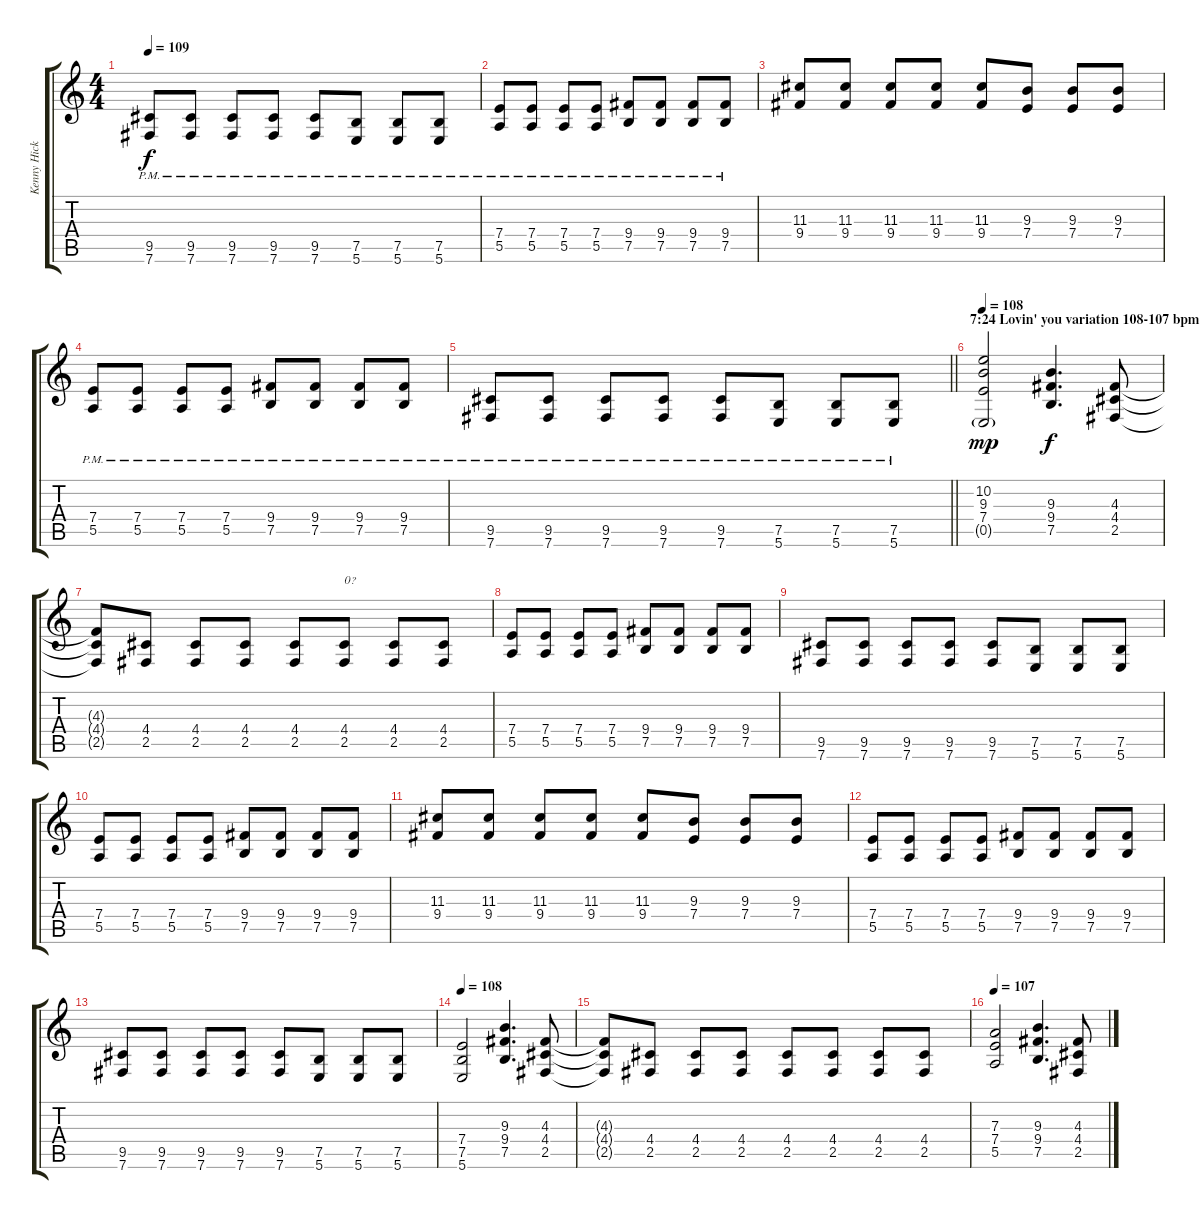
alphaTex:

\track ("Kenny Hickey (Guitar)" "Kenny Hick") {instrument overdrivenguitar}
\staff {score tabs}
\tuning (B3 Gb3 D3 A2 E2 B1) {hide}
\ts (4 4)
\tempo 109
\clef g2
\ks c
(9.5{pm} 7.6{pm}).8{dy f} (9.5{pm} 7.6{pm}).8 (9.5{pm} 7.6{pm}).8 (9.5{pm} 7.6{pm}).8 (9.5{pm} 7.6{pm}).8 (7.5{pm} 5.6{pm}).8 (7.5{pm} 5.6{pm}).8 (7.5{pm} 5.6{pm}).8 |
(7.4{pm} 5.5{pm}).8 (7.4{pm} 5.5{pm}).8 (7.4{pm} 5.5{pm}).8 (7.4{pm} 5.5{pm}).8 (9.4{pm} 7.5{pm}).8 (9.4{pm} 7.5{pm}).8 (9.4{pm} 7.5{pm}).8 (9.4{pm} 7.5{pm}).8 |
(11.3 9.4).8 (11.3 9.4).8 (11.3 9.4).8 (11.3 9.4).8 (11.3 9.4).8 (9.3 7.4).8 (9.3 7.4).8 (9.3 7.4).8 |
(7.4{pm} 5.5{pm}).8 (7.4{pm} 5.5{pm}).8 (7.4{pm} 5.5{pm}).8 (7.4{pm} 5.5{pm}).8 (9.4{pm} 7.5{pm}).8 (9.4{pm} 7.5{pm}).8 (9.4{pm} 7.5{pm}).8 (9.4{pm} 7.5{pm}).8 |
\barLineRight lightlight
(9.5{pm} 7.6{pm}).8 (9.5{pm} 7.6{pm}).8 (9.5{pm} 7.6{pm}).8 (9.5{pm} 7.6{pm}).8 (9.5{pm} 7.6{pm}).8 (7.5{pm} 5.6{pm}).8 (7.5{pm} 5.6{pm}).8 (7.5{pm} 5.6{pm}).8 |
\section ("" "7:24 Lovin' you variation 108-107 bpm")
\tempo 108
(10.2 9.3 7.4 0.5{g}).2{dy mp} (9.3 9.4 7.5).4{d dy f} (4.3 4.4 2.5).8 |
(4.3{t} 4.4{t} 2.5{t}).8 (4.4 2.5).8 (4.4 2.5).8 (4.4 2.5).8 (4.4 2.5).8 (4.4 2.5).8{txt "0?"} (4.4 2.5).8 (4.4 2.5).8 |
(7.4 5.5).8 (7.4 5.5).8 (7.4 5.5).8 (7.4 5.5).8 (9.4 7.5).8 (9.4 7.5).8 (9.4 7.5).8 (9.4 7.5).8 |
(9.5 7.6).8 (9.5 7.6).8 (9.5 7.6).8 (9.5 7.6).8 (9.5 7.6).8 (7.5 5.6).8 (7.5 5.6).8 (7.5 5.6).8 |
(7.4 5.5).8 (7.4 5.5).8 (7.4 5.5).8 (7.4 5.5).8 (9.4 7.5).8 (9.4 7.5).8 (9.4 7.5).8 (9.4 7.5).8 |
(11.3 9.4).8 (11.3 9.4).8 (11.3 9.4).8 (11.3 9.4).8 (11.3 9.4).8 (9.3 7.4).8 (9.3 7.4).8 (9.3 7.4).8 |
(7.4 5.5).8 (7.4 5.5).8 (7.4 5.5).8 (7.4 5.5).8 (9.4 7.5).8 (9.4 7.5).8 (9.4 7.5).8 (9.4 7.5).8 |
(9.5 7.6).8 (9.5 7.6).8 (9.5 7.6).8 (9.5 7.6).8 (9.5 7.6).8 (7.5 5.6).8 (7.5 5.6).8 (7.5 5.6).8 |
\tempo 108
(7.4 7.5 5.6).2 (9.3 9.4 7.5).4{d} (4.3 4.4 2.5).8 |
(4.3{t} 4.4{t} 2.5{t}).8 (4.4 2.5).8 (4.4 2.5).8 (4.4 2.5).8 (4.4 2.5).8 (4.4 2.5).8 (4.4 2.5).8 (4.4 2.5).8 |
\tempo 107
(7.3 7.4 5.5).2 (9.3 9.4 7.5).4{d} (4.3 4.4 2.5).8
